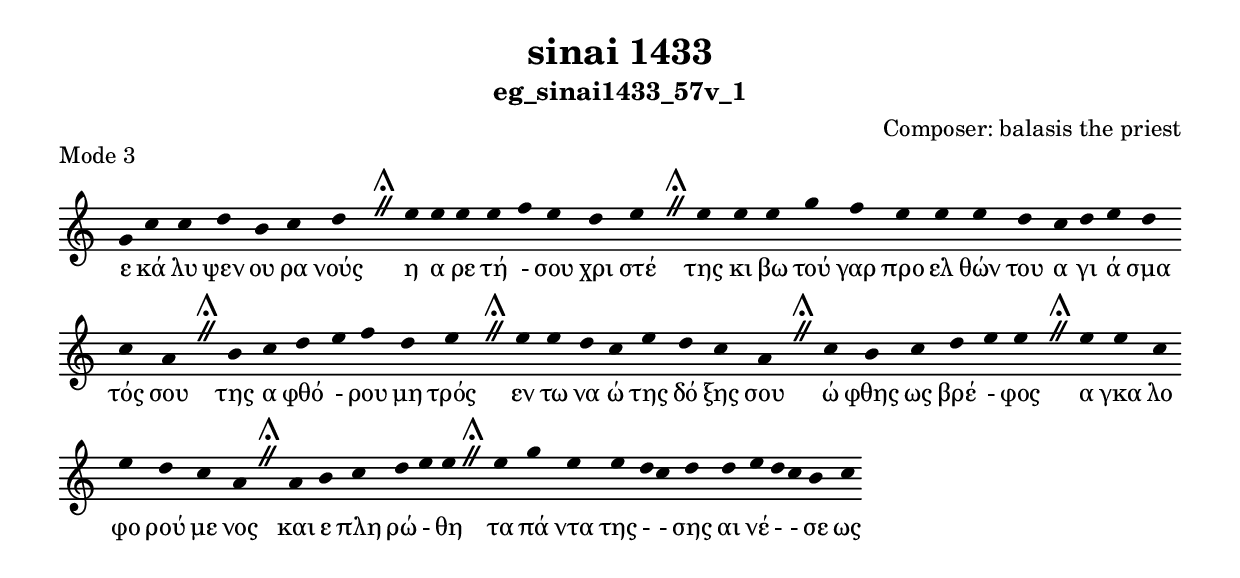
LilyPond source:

\include "gregorian.ly"

	\header {
 	  title = "sinai 1433"
	  subtitle = "eg_sinai1433_57v_1"
	  composer = "Composer: balasis the priest"
	  piece = "Mode 3"
	}

	chant = {
	  g'4 c''4 c''4 d''4 b'4 c''4 d''4 \divisioMaior
 e''4 e''4 e''4 e''4 f''4 e''4 d''4 e''4 \divisioMaior
 e''4 e''4 e''4 g''4 f''4 e''4 e''4 e''4 d''4 c''4 d''4 e''4 d''4 c''4 a'4 \divisioMaior
 b'4 c''4 d''4 e''4 f''4 d''4 e''4 \divisioMaior
 e''4 e''4 d''4 c''4 e''4 d''4 c''4 a'4 \divisioMaior
 c''4 b'4 c''4 d''4 e''4 e''4 \divisioMaior
 e''4 e''4 c''4 e''4 d''4 c''4 a'4 \divisioMaior
 a'4 b'4 c''4 d''4 e''4 e''4 \divisioMaior
 e''4 g''4 e''4 e''4 d''4 c''4 d''4 d''4 e''4 d''4 c''4 b'4 c''4\finalis
	}

	verba = \lyricmode {ε κά λυ ψεν ου ρα νούς 
η α ρε τή - σου χρι στέ 
της κι βω τού γαρ προ ελ θών του α γι ά σμα τός σου 
της α φθό - ρου μη τρός 
εν τω να ώ της δό ξης σου 
ώ φθης ως βρέ - φος 
α γκα λο φο ρού με νος 
και ε πλη ρώ - θη 
τα πά ντα της -  - σης αι νέ -  - σε ως 
	}


	\score {
	  \new Staff <<
	  \new Voice = "melody" \chant
	  \new Lyrics = "one" \lyricsto melody \verba
	  >>
	  \layout {
	    \context {
	      \Staff
	      \remove "Time_signature_engraver"
	      \remove "Bar_engraver"
	    }
	    \context {
	      \Voice
	      \remove "Stem_engraver"
	    }
	  }
	}